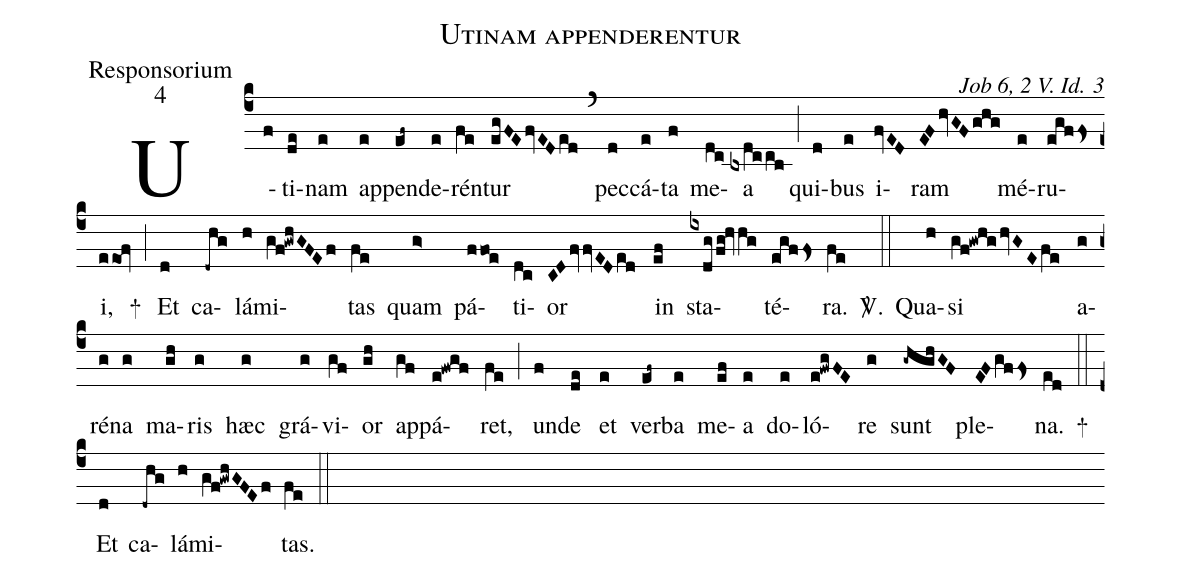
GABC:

name:Utinam appenderentur;
office-part:Responsorium;
mode:4;
commentary:Job 6, 2 V. Id. 3;
%%
(c4)
U(f)ti(de)nam(e) ap(e)pen(ef~)de(e)rén(fe)tur(egFEfvEDed) (`)
pec(d)cá(e)ta(f) me(dc)a(bxdccb) (;)
qui(d)bus(e) i(fvED)ram(EFhvGFghg) mé(e)ru(egffs>)i,(eeOf) +(;)
Et(d) ca(-dhg)lá(h)mi(gf!gwhGFEf)tas(fe) quam(g>) pá(ffo!e)ti(dc)or(CDfvvEDed) in(ef) sta(ixdg/fg!hvhg)té(egffs>)ra.(fe) <sp>V/</sp>.(::)
Qua(h)si(gf!gwhghvGEfe) a(g)ré(g)na(g) ma(gh)ris(g) hæc(g) grá(g)vi(gf)or(gh) ap(gf)pá(e!fwgf)ret,(fe) (;)
un(f)de(de) et(e) ver(ef~)ba(e) me(ef)a(e) do(e)ló(e!fwgFE)re(g) sunt(-ghghGF) ple(EFgffs>)na.(ed) +(::)
Et(d) ca(-dhg)lá(h)mi(gf!gwhGFEf)tas.(fe) (::)
